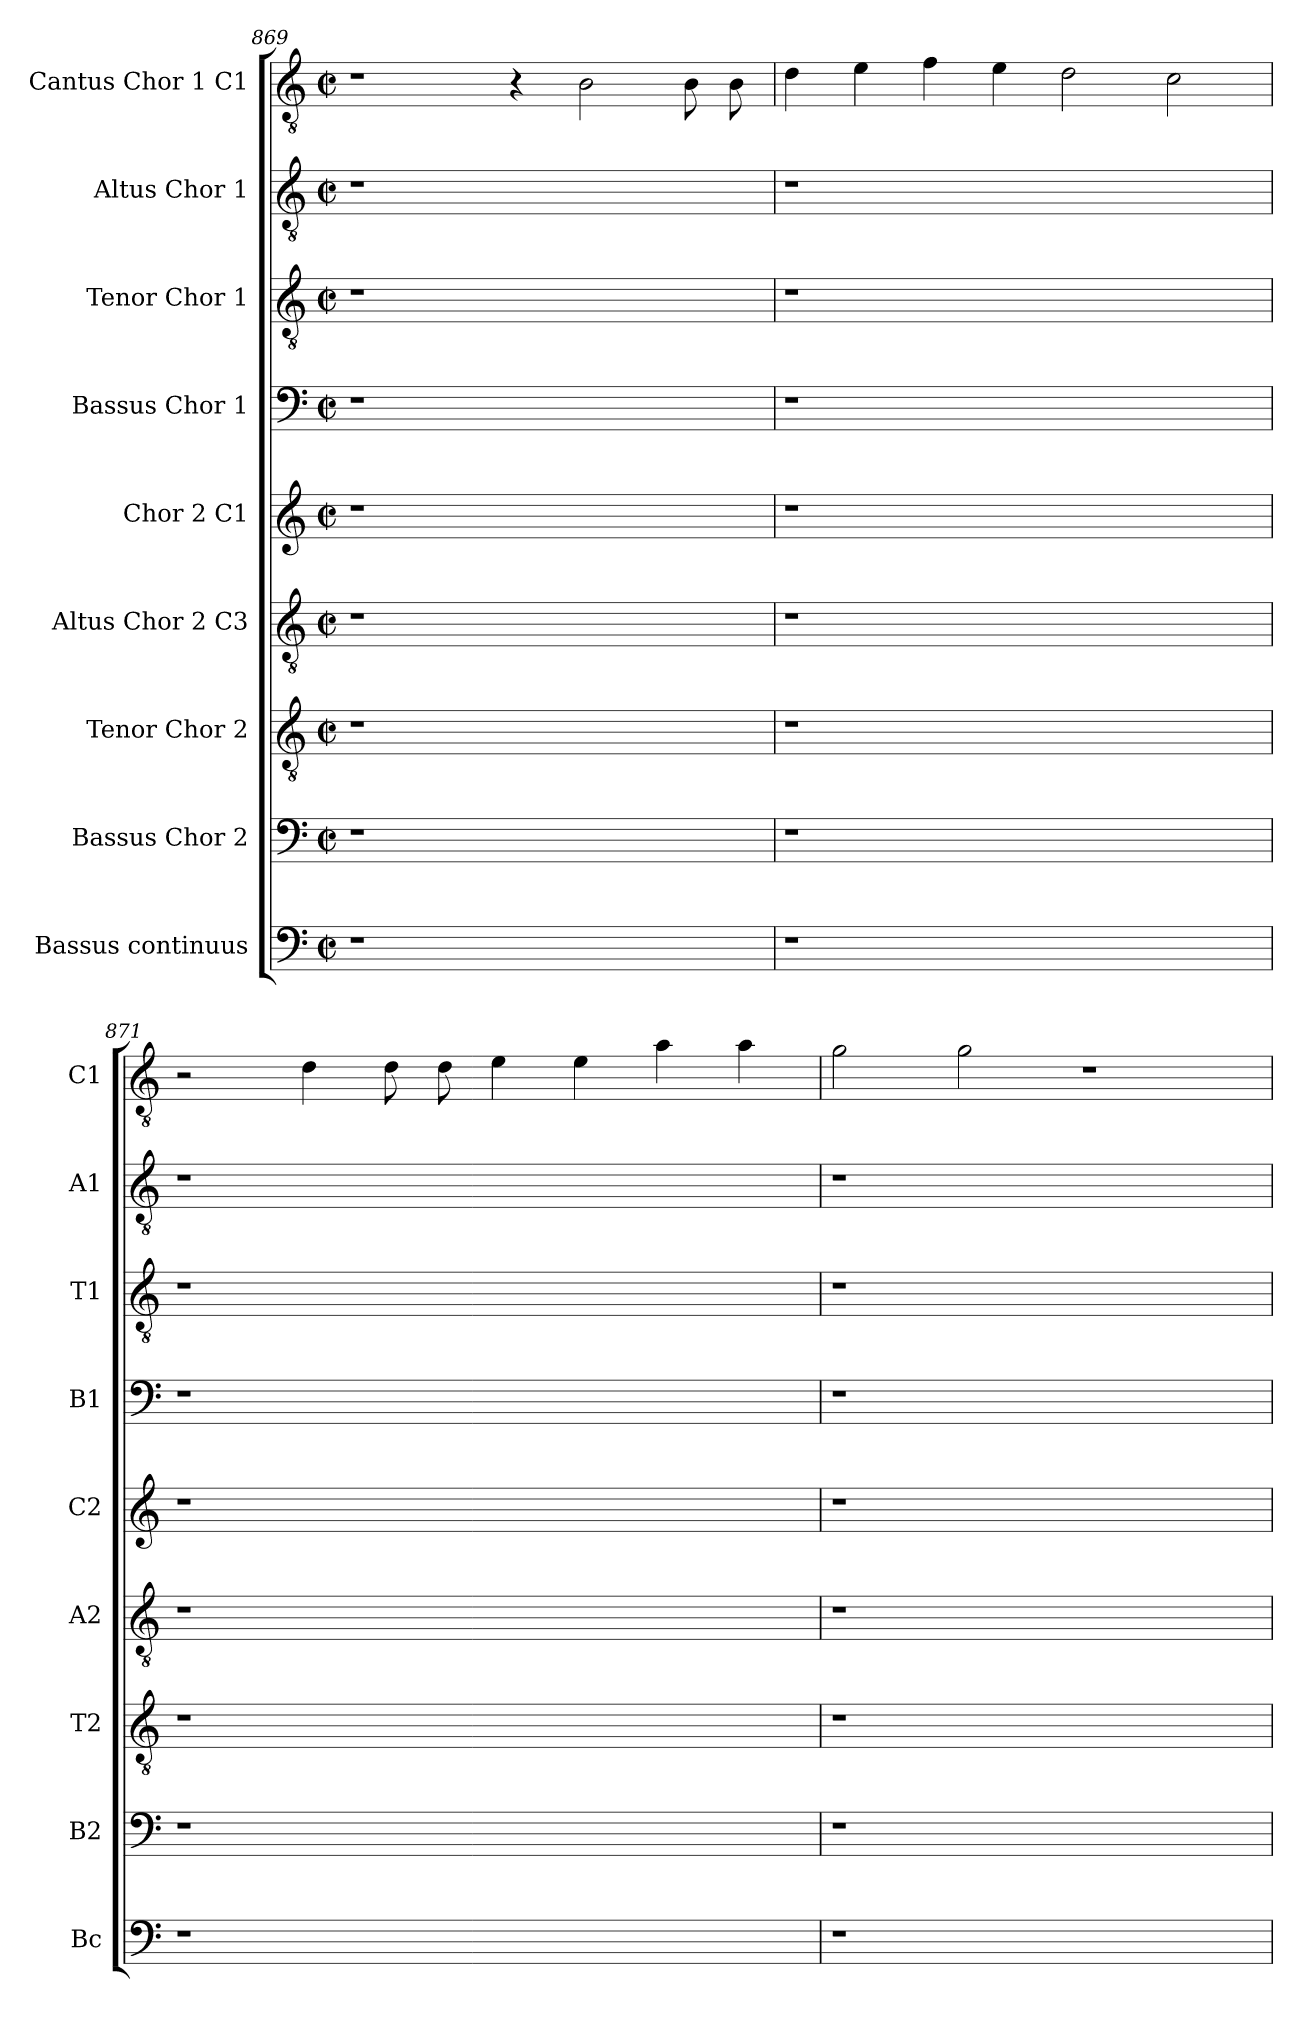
**kern	**kern	**kern	**kern	**kern	**kern	**kern	**kern	**kern
*part9	*part8	*part7	*part6	*part5	*part4	*part3	*part2	*part1
*staff9	*staff8	*staff7	*staff6	*staff5	*staff4	*staff3	*staff2	*staff1
*I"Bassus continuus	*I"Bassus Chor 2	*I"Tenor Chor 2	*I"Altus Chor 2 C3	*I"Chor 2 C1	*I"Bassus Chor 1	*I"Tenor Chor 1	*I"Altus Chor 1	*I"Cantus Chor 1 C1
*I'Bc	*I'B2	*I'T2	*I'A2	*I'C2	*I'B1	*I'T1	*I'A1	*I'C1
*clefF4	*clefF4	*clefGv2	*clefGv2	*clefG2	*clefF4	*clefGv2	*clefGv2	*clefGv2
*ITrd7c12	*	*	*	*	*	*	*	*
*k[]	*k[]	*k[]	*k[]	*k[]	*k[]	*k[]	*k[]	*k[]
*C:	*C:	*C:	*C:	*C:	*C:	*C:	*C:	*C:
*M2/2	*M2/2	*M2/2	*M2/2	*M2/2	*M2/2	*M2/2	*M2/2	*M2/2
*met(c|)	*met(c|)	*met(c|)	*met(c|)	*met(c|)	*met(c|)	*met(c|)	*met(c|)	*met(c|)
=869	=869	=869	=869	=869	=869	=869	=869	=869
1r	1r	1r	1r	1r	1r	1r	1r	1r
1ryy	1ryy	1ryy	1ryy	1ryy	1ryy	1ryy	1ryy	4r
.	.	.	.	.	.	.	.	2B\
.	.	.	.	.	.	.	.	8B\
.	.	.	.	.	.	.	.	8B\
=870	=870	=870	=870	=870	=870	=870	=870	=870
1r	1r	1r	1r	1r	1r	1r	1r	4d\
.	.	.	.	.	.	.	.	4e\
.	.	.	.	.	.	.	.	4f\
.	.	.	.	.	.	.	.	4e\
1ryy	1ryy	1ryy	1ryy	1ryy	1ryy	1ryy	1ryy	2d\
.	.	.	.	.	.	.	.	2c\
=871	=871	=871	=871	=871	=871	=871	=871	=871
1r	1r	1r	1r	1r	1r	1r	1r	2r
.	.	.	.	.	.	.	.	4d\
.	.	.	.	.	.	.	.	8d\
.	.	.	.	.	.	.	.	8d\
1ryy	1ryy	1ryy	1ryy	1ryy	1ryy	1ryy	1ryy	4e\
.	.	.	.	.	.	.	.	4e\
.	.	.	.	.	.	.	.	4a\
.	.	.	.	.	.	.	.	4a\
=872	=872	=872	=872	=872	=872	=872	=872	=872
1r	1r	1r	1r	1r	1r	1r	1r	2g\
.	.	.	.	.	.	.	.	2g\
1ryy	1ryy	1ryy	1ryy	1ryy	1ryy	1ryy	1ryy	1r
=	=	=	=	=	=	=	=	=
*-	*-	*-	*-	*-	*-	*-	*-	*-
